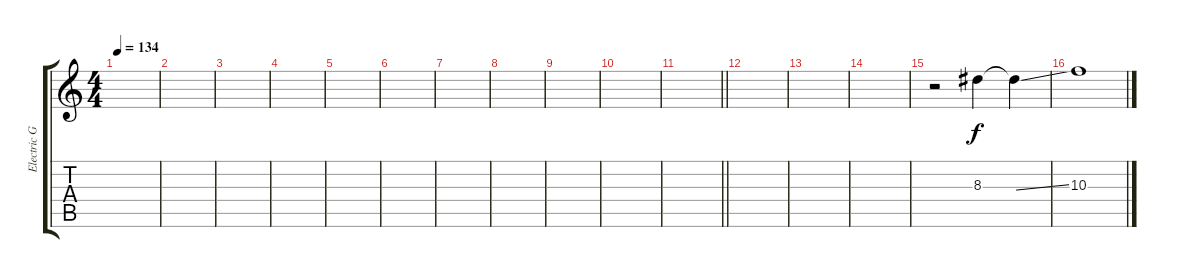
\track ("Electric Guitar" "Electric G") {instrument electricguitarmuted}
\staff {score tabs}
\tuning (E4 B3 G3 D3 A2 E2) {hide}
\ts (4 4)
\tempo 134
\clef g2
\ks c
|
|
|
|
|
|
|
|
|
|
\barLineRight lightlight
|
|
|
|
r.2{volume 12} 8.3.4 8.3{ss t}.4 |
10.3.1
